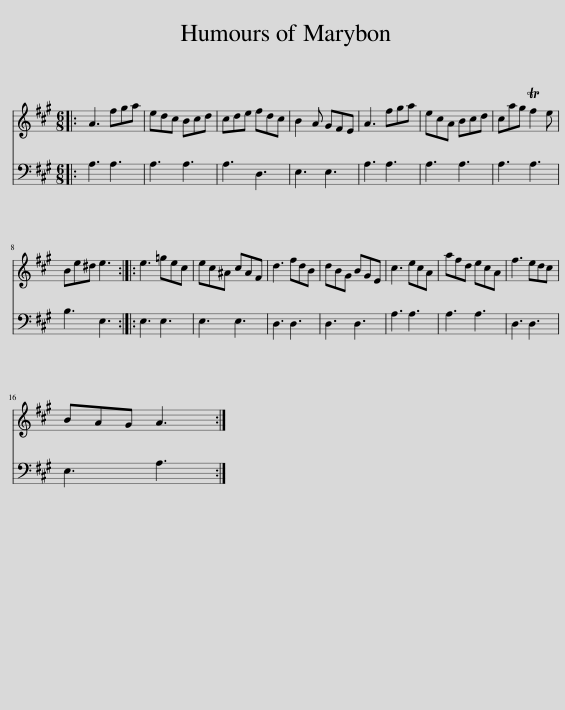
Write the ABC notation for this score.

X:1
%%score 1 2
L:1/8
M:6/8
I:linebreak $
K:A
V:1 treble
V:2 bass
V:1
|: A3 fga | edc Bcd | cde fdc | B2 A GFE | A3 fga | %5
 ecA Bcd | cag Tf2 e |$ Be^d e3 :: e3 =gec | ec^A cAF | %10
 d3 fdB | dBG BGE | c3 ecA | afd ecA | f3 edc |$ %15
 BAG A3 :| %16
V:2
|: A,3 A,3 | A,3 A,3 | A,3 D,3 | E,3 E,3 | A,3 A,3 | %5
 A,3 A,3 | A,3 A,3 |$ B,3 E,3 :: E,3 E,3 | E,3 E,3 | %10
 D,3 D,3 | D,3 D,3 | A,3 A,3 | A,3 A,3 | D,3 D,3 |$ %15
 E,3 A,3 :| %16
